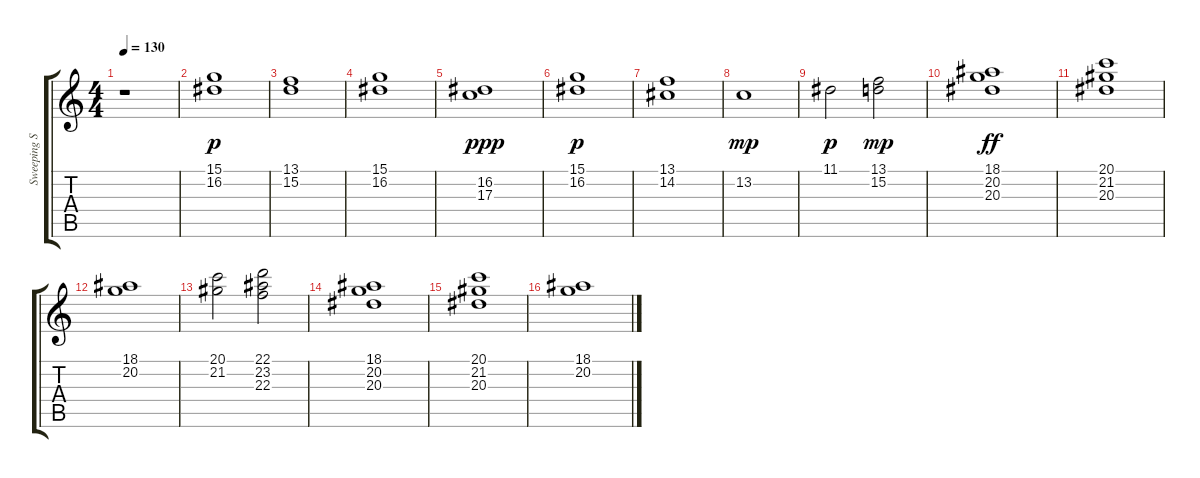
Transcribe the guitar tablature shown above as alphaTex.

\track ("Sweeping Synth" "Sweeping S") {instrument synthstrings2}
\staff {score tabs}
\tuning (E4 B3 G3 D3 A2 E2) {hide}
\ts (4 4)
\tempo 130
\clef g2
\ks c
r.1{dy f} |
(15.1 16.2).1{dy p} |
(13.1 15.2).1 |
(15.1 16.2).1 |
(16.2 17.3).1{dy ppp} |
(15.1 16.2).1{dy p} |
(13.1 14.2).1 |
13.2.1{dy mp} |
11.1.2{dy p} (13.1 15.2).2{dy mp} |
(18.1 20.2 20.3).1{dy ff} |
(20.1 21.2 20.3).1 |
(18.1 20.2).1 |
(20.1 21.2).2 (22.1 23.2 22.3).2 |
(18.1 20.2 20.3).1 |
(20.1 21.2 20.3).1 |
(18.1 20.2).1
